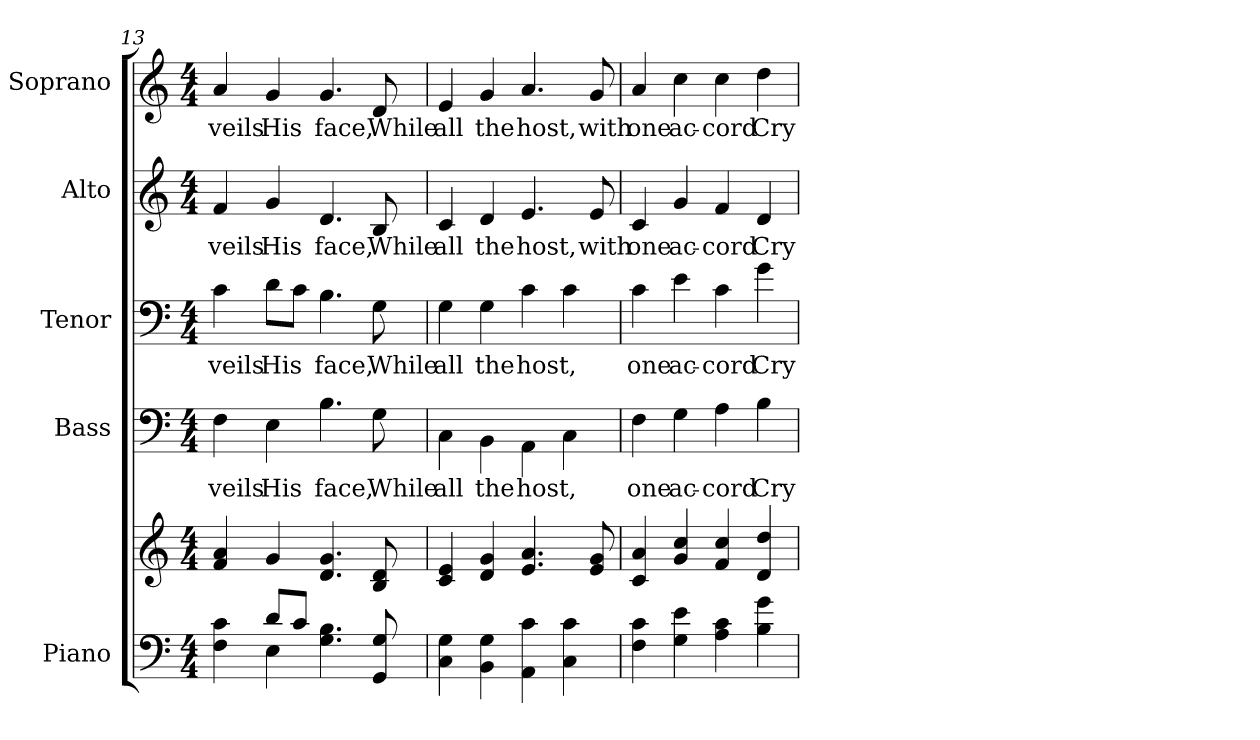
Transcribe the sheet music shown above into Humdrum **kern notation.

**kern	**kern	**kern	**text	**kern	**text	**kern	**text	**kern	**text
*part5	*part5	*part4	*part4	*part3	*part3	*part2	*part2	*part1	*part1
*staff6	*staff5	*staff4	*staff4	*staff3	*staff3	*staff2	*staff2	*staff1	*staff1
*I"Piano	*	*I"Bass	*	*I"Tenor	*	*I"Alto	*	*I"Soprano	*
*I'Pno.	*	*I'B.	*	*I'T.	*	*I'A.	*	*I'S.	*
*clefF4	*clefG2	*clefF4	*	*clefF4	*	*clefG2	*	*clefG2	*
*k[]	*k[]	*k[]	*	*k[]	*	*k[]	*	*k[]	*
*C:	*C:	*C:	*	*C:	*	*C:	*	*C:	*
*M4/4	*M4/4	*M4/4	*	*M4/4	*	*M4/4	*	*M4/4	*
=13	=13	=13	=13	=13	=13	=13	=13	=13	=13
*^	*	*	*	*	*	*	*	*	*
!	!	!	!	!LO:LY:b:color=#000000	!	!	!	!	!	!
!	!	!	!	!	!	!LO:LY:b:color=#000000	!	!	!	!
!	!	!	!	!	!	!	!	!LO:LY:b:color=#000000	!	!
!	!	!	!	!	!	!	!	!	!	!LO:LY:b:color=#000000
4Fi\ 4ci	4ryy	4fi/ 4ai	4Fi\	veils	4ci\	veils	4fi/	veils	4ai/	veils
!	!	!	!	!LO:LY:b:color=#000000	!	!	!	!	!	!
!	!	!	!	!	!	!LO:LY:b:color=#000000	!	!	!	!
!	!	!	!	!	!	!	!	!LO:LY:b:color=#000000	!	!
!	!	!	!	!	!	!	!	!	!	!LO:LY:b:color=#000000
8di/L	4Ei\	4gi/	4Ei\	His	8di\L	His	4gi/	His	4gi/	His
8ci/J	.	.	.	.	8ci\J	.	.	.	.	.
!	!	!	!	!LO:LY:b:color=#000000	!	!	!	!	!	!
!	!	!	!	!	!	!LO:LY:b:color=#000000	!	!	!	!
!	!	!	!	!	!	!	!	!LO:LY:b:color=#000000	!	!
!	!	!	!	!	!	!	!	!	!	!LO:LY:b:color=#000000
4.Gi\ 4.Bi	2ryy	4.di/ 4.gi	4.Bi\	face,	4.Bi\	face,	4.di/	face,	4.gi/	face,
!	!	!	!	!LO:LY:b:color=#000000	!	!	!	!	!	!
!	!	!	!	!	!	!LO:LY:b:color=#000000	!	!	!	!
!	!	!	!	!	!	!	!	!LO:LY:b:color=#000000	!	!
!	!	!	!	!	!	!	!	!	!	!LO:LY:b:color=#000000
8GGi/ 8Gi	.	8Bi/ 8di	8Gi\	While	8Gi\	While	8Bi/	While	8di/	While
*v	*v	*	*	*	*	*	*	*	*	*
!!LO:PB:g=z
=14	=14	=14	=14	=14	=14	=14	=14	=14	=14
!	!	!	!LO:LY:b:color=#000000	!	!	!	!	!	!
!	!	!	!	!	!LO:LY:b:color=#000000	!	!	!	!
!	!	!	!	!	!	!	!LO:LY:b:color=#000000	!	!
!	!	!	!	!	!	!	!	!	!LO:LY:b:color=#000000
4Ci\ 4Gi	4ci/ 4ei	4Ci\	all	4Gi\	all	4ci/	all	4ei/	all
!	!	!	!LO:LY:b:color=#000000	!	!	!	!	!	!
!	!	!	!	!	!LO:LY:b:color=#000000	!	!	!	!
!	!	!	!	!	!	!	!LO:LY:b:color=#000000	!	!
!	!	!	!	!	!	!	!	!	!LO:LY:b:color=#000000
4BBi\ 4Gi	4di/ 4gi	4BBi\	the	4Gi\	the	4di/	the	4gi/	the
!	!	!	!LO:LY:b:color=#000000	!	!	!	!	!	!
!	!	!	!	!	!LO:LY:b:color=#000000	!	!	!	!
!	!	!	!	!	!	!	!LO:LY:b:color=#000000	!	!
!	!	!	!	!	!	!	!	!	!LO:LY:b:color=#000000
4AAi\ 4ci	4.ei/ 4.ai	4AAi\	host,	4ci\	host,	4.ei/	host,	4.ai/	host,
4Ci\ 4ci	.	4Ci\	.	4ci\	.	.	.	.	.
!	!	!	!	!	!	!	!LO:LY:b:color=#000000	!	!
!	!	!	!	!	!	!	!	!	!LO:LY:b:color=#000000
.	8ei/ 8gi	.	.	.	.	8ei/	with	8gi/	with
=15	=15	=15	=15	=15	=15	=15	=15	=15	=15
!	!	!	!LO:LY:b:color=#000000	!	!	!	!	!	!
!	!	!	!	!	!LO:LY:b:color=#000000	!	!	!	!
!	!	!	!	!	!	!	!LO:LY:b:color=#000000	!	!
!	!	!	!	!	!	!	!	!	!LO:LY:b:color=#000000
4Fi\ 4ci	4ci/ 4ai	4Fi\	one	4ci\	one	4ci/	one	4ai/	one
!	!	!	!LO:LY:b:color=#000000	!	!	!	!	!	!
!	!	!	!	!	!LO:LY:b:color=#000000	!	!	!	!
!	!	!	!	!	!	!	!LO:LY:b:color=#000000	!	!
!	!	!	!	!	!	!	!	!	!LO:LY:b:color=#000000
4Gi\ 4ei	4gi/ 4cci	4Gi\	ac-	4ei\	ac-	4gi/	ac-	4cci\	ac-
!	!	!	!LO:LY:b:color=#000000	!	!	!	!	!	!
!	!	!	!	!	!LO:LY:b:color=#000000	!	!	!	!
!	!	!	!	!	!	!	!LO:LY:b:color=#000000	!	!
!	!	!	!	!	!	!	!	!	!LO:LY:b:color=#000000
4Ai\ 4ci	4fi/ 4cci	4Ai\	-cord	4ci\	-cord	4fi/	-cord	4cci\	-cord
!	!	!	!LO:LY:b:color=#000000	!	!	!	!	!	!
!	!	!	!	!	!LO:LY:b:color=#000000	!	!	!	!
!	!	!	!	!	!	!	!LO:LY:b:color=#000000	!	!
!	!	!	!	!	!	!	!	!	!LO:LY:b:color=#000000
4Bi\ 4gi	4di/ 4ddi	4Bi\	Cry	4gi\	Cry	4di/	Cry	4ddi\	Cry
=	=	=	=	=	=	=	=	=	=
*-	*-	*-	*-	*-	*-	*-	*-	*-	*-
